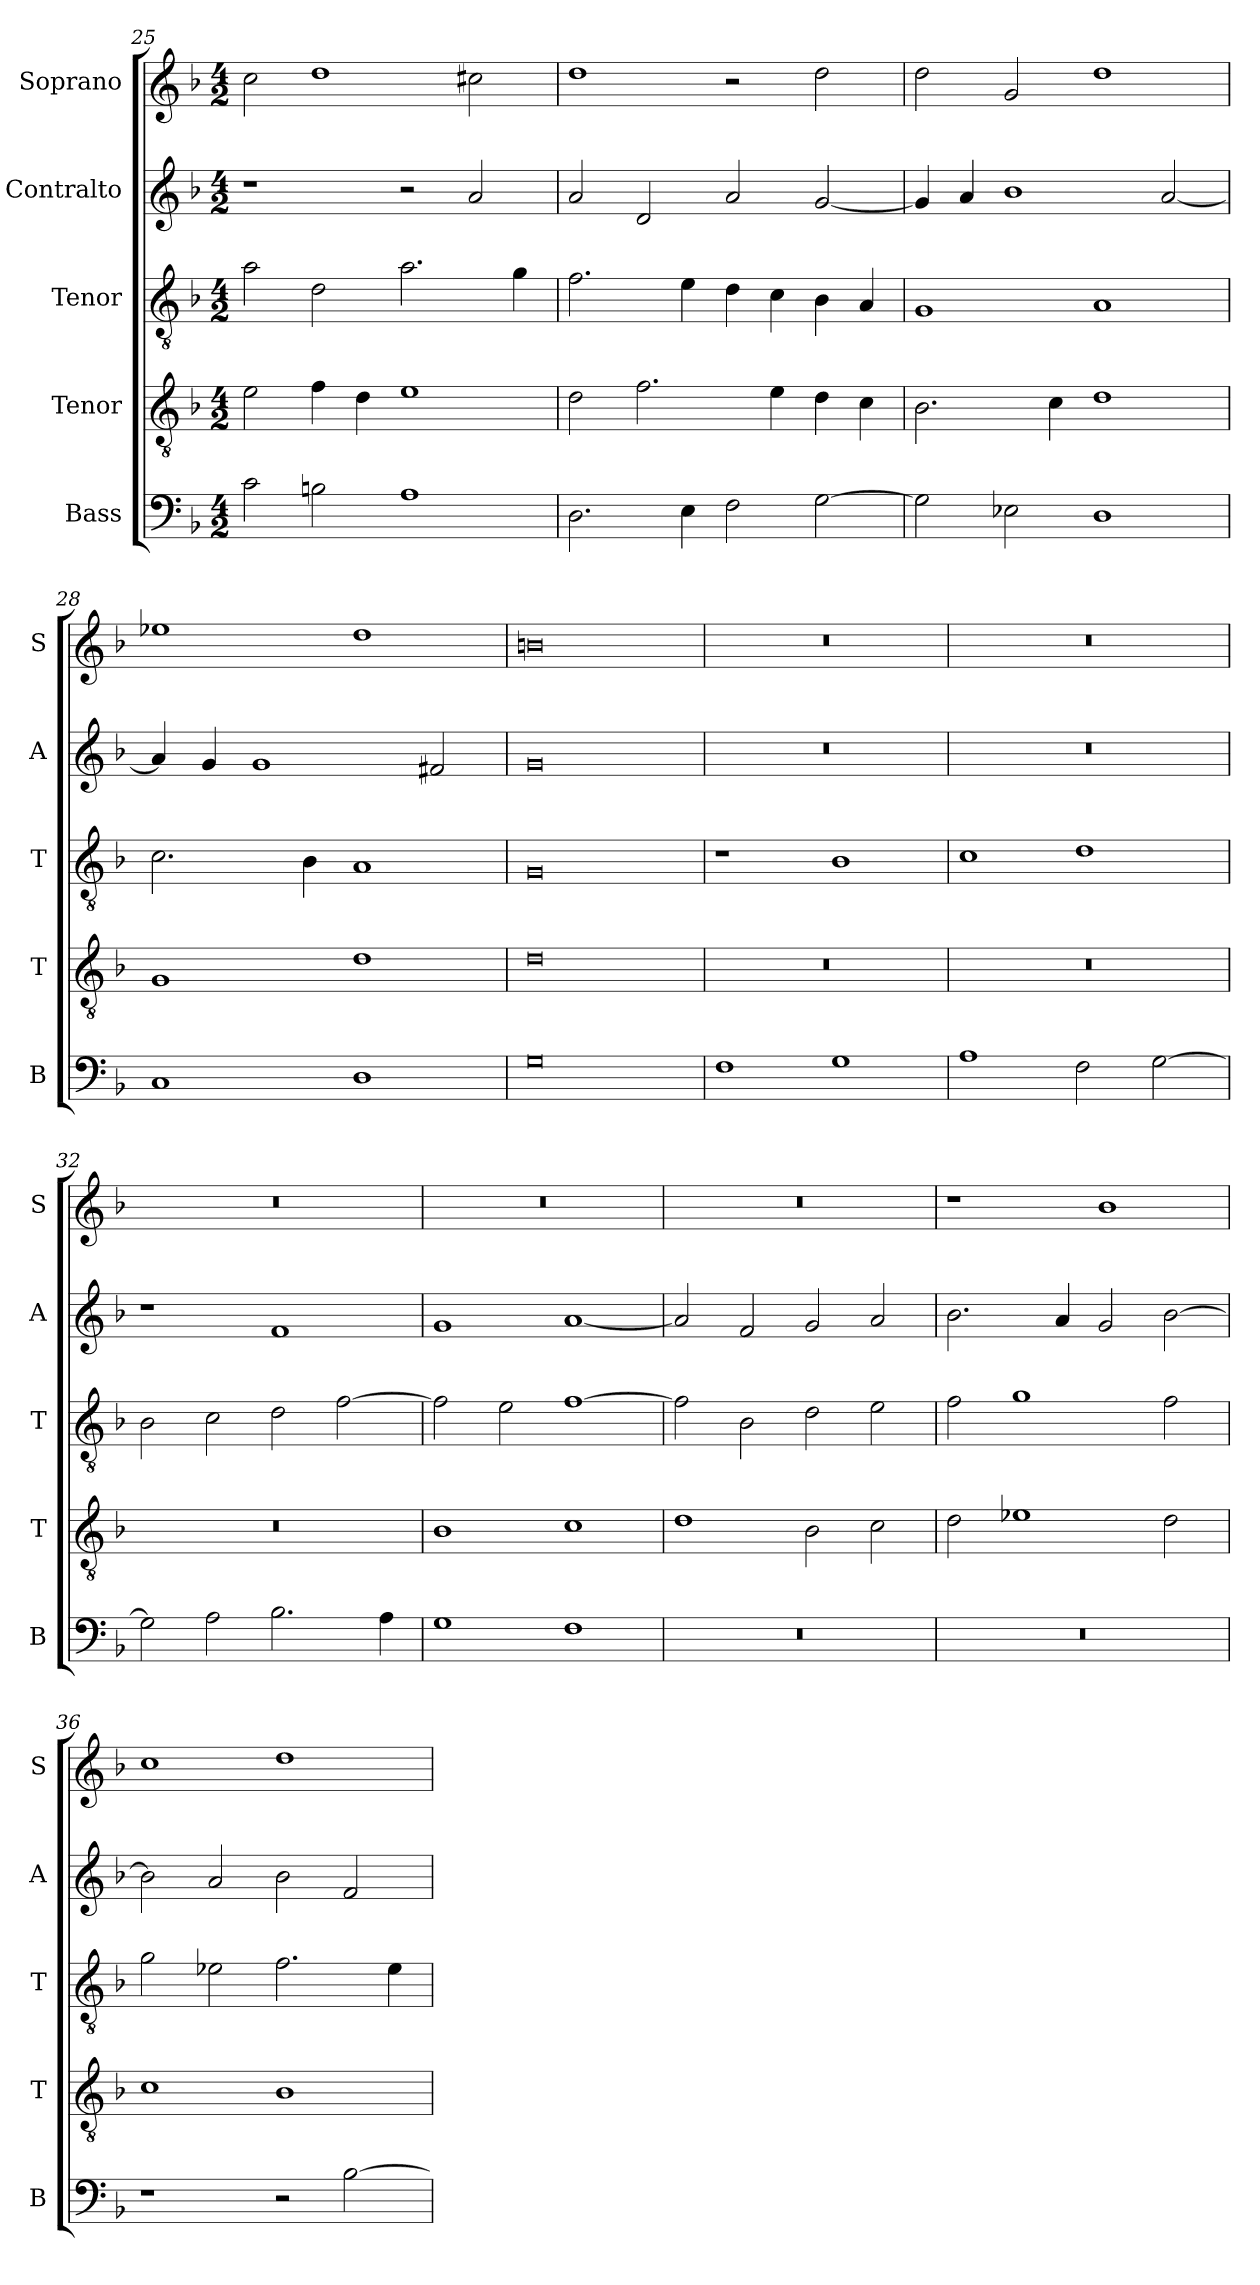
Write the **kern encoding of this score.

**kern	**kern	**kern	**kern	**kern
*part5	*part4	*part3	*part2	*part1
*staff5	*staff4	*staff3	*staff2	*staff1
*I"Bass	*I"Tenor	*I"Tenor	*I"Contralto	*I"Soprano
*I'B	*I'T	*I'T	*I'A	*I'S
*clefF4	*clefGv2	*clefGv2	*clefG2	*clefG2
*k[b-]	*k[b-]	*k[b-]	*k[b-]	*k[b-]
*G:dor	*G:dor	*G:dor	*G:dor	*G:dor
*M4/2	*M4/2	*M4/2	*M4/2	*M4/2
=25	=25	=25	=25	=25
2c	2e	2a	1r	2cc
2Bn	4f	2d	.	1dd
.	4d	.	.	.
1A	1e	2.a	2r	.
.	.	.	2a	2cc#X
.	.	4g	.	.
=26	=26	=26	=26	=26
2.D	2d	2.f	2a	1dd
.	2.f	.	2d	.
4E	.	4e	.	.
2F	.	4d	2a	2r
.	4e	4c	.	.
[2G	4d	4B-	[2g	2dd
.	4c	4A	.	.
=27	=27	=27	=27	=27
2G]	2.B-	1G	4g]	2dd
.	.	.	4a	.
2E-X	.	.	1b-	2g
.	4c	.	.	.
1D	1d	1A	.	1dd
.	.	.	[2a	.
=28	=28	=28	=28	=28
1C	1G	2.c	4a]	1ee-X
.	.	.	4g	.
.	.	.	1g	.
.	.	4B-	.	.
1D	1d	1A	.	1dd
.	.	.	2f#X	.
=29	=29	=29	=29	=29
0G	0d	0G	0g	0bn
=30	=30	=30	=30	=30
1F	0r	1r	0r	0r
1G	.	1B-	.	.
=31	=31	=31	=31	=31
1A	0r	1c	0r	0r
2F	.	1d	.	.
[2G	.	.	.	.
=32	=32	=32	=32	=32
2G]	0r	2B-	1r	0r
2A	.	2c	.	.
2.B-	.	2d	1f	.
.	.	[2f	.	.
4A	.	.	.	.
=33	=33	=33	=33	=33
1G	1B-	2f]	1g	0r
.	.	2e	.	.
1F	1c	[1f	[1a	.
=34	=34	=34	=34	=34
0r	1d	2f]	2a]	0r
.	.	2B-	2f	.
.	2B-	2d	2g	.
.	2c	2e	2a	.
=35	=35	=35	=35	=35
0r	2d	2f	2.b-	1r
.	1e-X	1g	.	.
.	.	.	4a	.
.	.	.	2g	1b-
.	2d	2f	[2b-	.
=36	=36	=36	=36	=36
1r	1c	2g	2b-]	1cc
.	.	2e-X	2a	.
2r	1B-	2.f	2b-	1dd
[2B-	.	.	2f	.
.	.	4e-	.	.
=	=	=	=	=
*-	*-	*-	*-	*-
